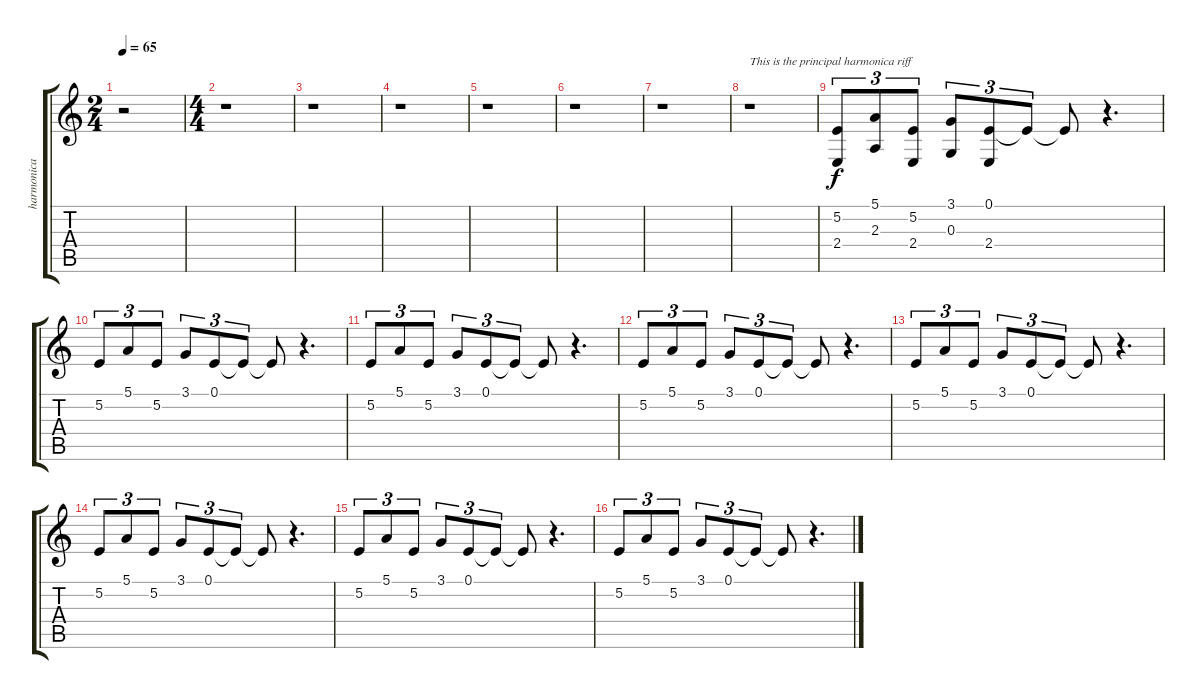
\track ("harmonica" "harmonica") {instrument harmonica}
\staff {score tabs}
\tuning (E4 B3 G3 D3 A2 E2) {hide}
\ts (2 4)
\tempo 65
\clef g2
\ks c
r.2{dy f instrument harmonica} |
\ts (4 4)
r.1 |
r.1 |
r.1 |
r.1 |
r.1 |
r.1 |
r.1{txt "This is the principal harmonica riff"} |
(5.2 2.4).8{tu (3 2)} (5.1 2.3).8{tu (3 2)} (5.2 2.4).8{tu (3 2)} (3.1 0.3).8{tu (3 2)} (0.1 2.4).8{tu (3 2)} 0.1{t}.8{tu (3 2)} 0.1{t}.8 r.4{d} |
5.2.8{tu (3 2)} 5.1.8{tu (3 2)} 5.2.8{tu (3 2)} 3.1.8{tu (3 2)} 0.1.8{tu (3 2)} 0.1{t}.8{tu (3 2)} 0.1{t}.8 r.4{d} |
5.2.8{tu (3 2)} 5.1.8{tu (3 2)} 5.2.8{tu (3 2)} 3.1.8{tu (3 2)} 0.1.8{tu (3 2)} 0.1{t}.8{tu (3 2)} 0.1{t}.8 r.4{d} |
5.2.8{tu (3 2)} 5.1.8{tu (3 2)} 5.2.8{tu (3 2)} 3.1.8{tu (3 2)} 0.1.8{tu (3 2)} 0.1{t}.8{tu (3 2)} 0.1{t}.8 r.4{d} |
5.2.8{tu (3 2)} 5.1.8{tu (3 2)} 5.2.8{tu (3 2)} 3.1.8{tu (3 2)} 0.1.8{tu (3 2)} 0.1{t}.8{tu (3 2)} 0.1{t}.8 r.4{d} |
5.2.8{tu (3 2)} 5.1.8{tu (3 2)} 5.2.8{tu (3 2)} 3.1.8{tu (3 2)} 0.1.8{tu (3 2)} 0.1{t}.8{tu (3 2)} 0.1{t}.8 r.4{d} |
5.2.8{tu (3 2)} 5.1.8{tu (3 2)} 5.2.8{tu (3 2)} 3.1.8{tu (3 2)} 0.1.8{tu (3 2)} 0.1{t}.8{tu (3 2)} 0.1{t}.8 r.4{d} |
5.2.8{tu (3 2)} 5.1.8{tu (3 2)} 5.2.8{tu (3 2)} 3.1.8{tu (3 2)} 0.1.8{tu (3 2)} 0.1{t}.8{tu (3 2)} 0.1{t}.8 r.4{d}
